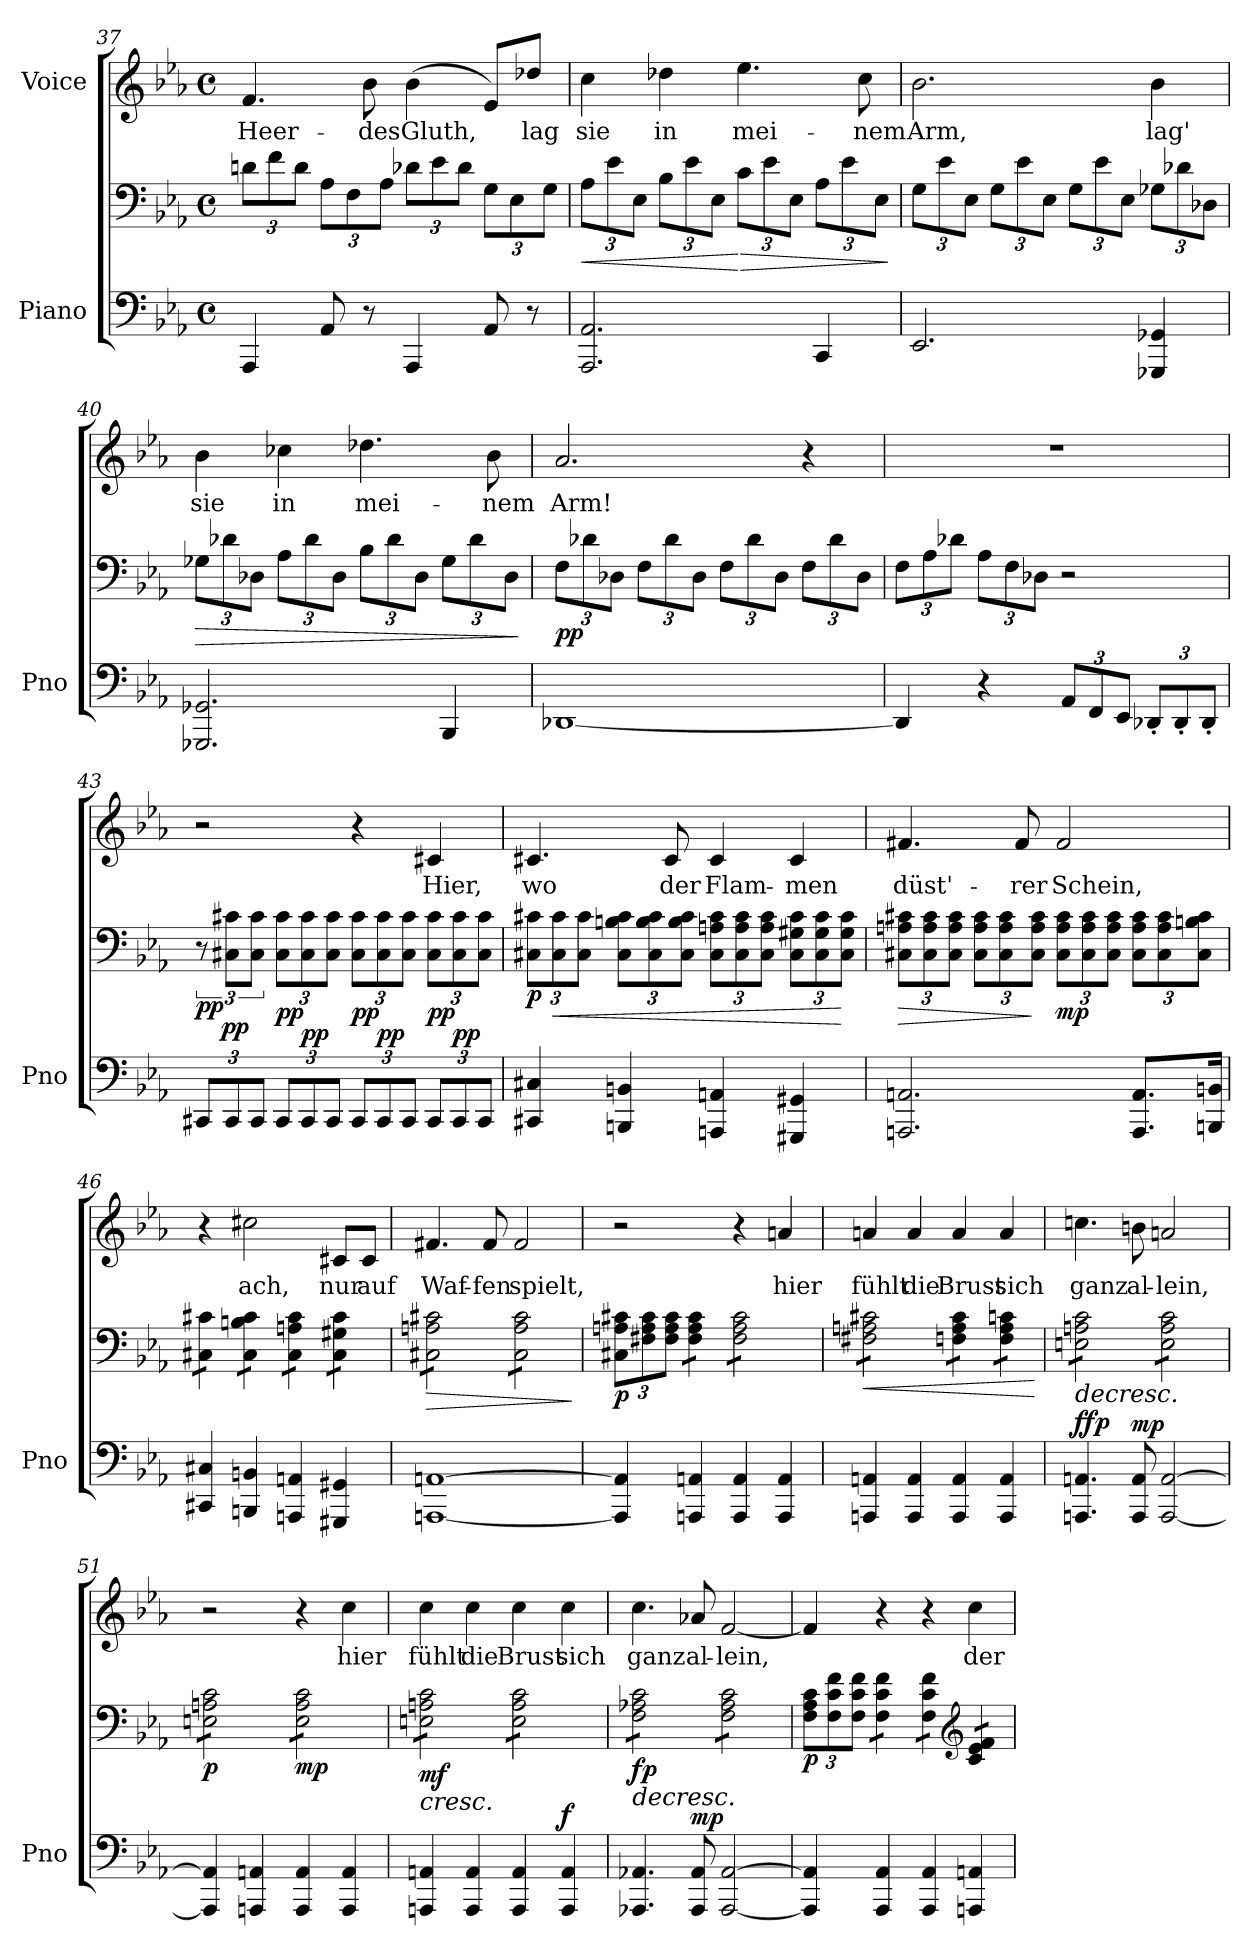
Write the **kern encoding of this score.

**kern	**kern	**dynam	**kern	**text
*part2	*part2	*part2	*part1	*part1
*staff3	*staff2	*staff2/3	*staff1	*staff1
*I"Piano	*	*	*I"Voice	*
*I'Pno	*	*	*	*
!!LO:LB:g=z
*clefF4	*clefF4	*	*clefG2	*
*k[b-e-a-]	*k[b-e-a-]	*	*k[b-e-a-]	*
*M4/4	*M4/4	*	*M4/4	*
*met(c)	*met(c)	*	*met(c)	*
*	*Xbrackettup	*	*	*
=37	=37	=37	=37	=37
!	!	!	!	!LO:LY:b
4AAA-/	12dn\L	.	4.f/	Heer-
.	12f\	.	.	.
.	12d\J	.	.	.
8AA-/	12A-\L	.	.	.
.	12F\	.	.	.
!	!	!	!	!LO:LY:b
8r	.	.	8b-\	-des
.	12A-\J	.	.	.
!	!	!	!	!LO:LY:b
4AAA-/	12d-X\L	.	(4b-\	Gluth,
.	12e-\	.	.	.
.	12d-\J	.	.	.
8AA-/	12G\L	.	8e-/L)	.
.	12E-\	.	.	.
!	!	!	!	!LO:LY:b
8r	.	.	8dd-X/J	lag
.	12G\J	.	.	.
=38	=38	=38	=38	=38
!	!	!LO:HP:b	!	!LO:LY:b
2.AAA-/ 2.AA-/	12A-\L	<	4cc\	sie
.	12e-\	.	.	.
.	12E-\J	.	.	.
!	!	!	!	!LO:LY:b
.	12B-\L	.	4dd-X\	in
.	12e-\	.	.	.
.	12E-\J	.	.	.
!	!	!LO:HP:n=1:b	!	!LO:LY:b
.	12c\L	[ >	4.ee-\	mei-
.	12e-\	.	.	.
.	12E-\J	.	.	.
4CC/	12A-\L	.	.	.
.	12e-\	.	.	.
!	!	!	!	!LO:LY:b
.	.	.	8cc\	-nem
.	12E-\J	.	.	.
.	.	]	.	.
=39	=39	=39	=39	=39
!	!	!	!	!LO:LY:b
2.EE-/	12G\L	.	2.b-\	Arm,
.	12e-\	.	.	.
.	12E-\J	.	.	.
.	12G\L	.	.	.
.	12e-\	.	.	.
.	12E-\J	.	.	.
.	12G\L	.	.	.
.	12e-\	.	.	.
.	12E-\J	.	.	.
!	!	!	!	!LO:LY:b
4GGG-X/ 4GG-X/	12G-X\L	.	4b-\	lag'
.	12d-X\	.	.	.
.	12D-X\J	.	.	.
=40	=40	=40	=40	=40
!	!	!LO:HP:b	!	!LO:LY:b
2.GGG-X/ 2.GG-X/	12G-X\L	>	4b-\	sie
.	12d-X\	.	.	.
.	12D-X\J	.	.	.
!	!	!	!	!LO:LY:b
.	12A-\L	.	4cc-X\	in
.	12d-\	.	.	.
.	12D-\J	.	.	.
!	!	!	!	!LO:LY:b
.	12B-\L	.	4.dd-X\	mei-
.	12d-\	.	.	.
.	12D-\J	.	.	.
4BBB-/	12G-\L	.	.	.
.	12d-\	.	.	.
!	!	!	!	!LO:LY:b
.	.	.	8b-\	-nem
.	12D-\J	.	.	.
.	.	]	.	.
!!LO:LB:g=z
=41	=41	=41	=41	=41
!	!	!LO:DY:b	!	!LO:LY:b
[1DD-X	12F\L	pp	2.a-/	Arm!
.	12d-X\	.	.	.
.	12D-X\J	.	.	.
.	12F\L	.	.	.
.	12d-\	.	.	.
.	12D-\J	.	.	.
.	12F\L	.	.	.
.	12d-\	.	.	.
.	12D-\J	.	.	.
.	12F\L	.	4r	.
.	12d-\	.	.	.
.	12D-\J	.	.	.
=42	=42	=42	=42	=42
4DD-/]	12F\L	.	1r	.
.	12A-\	.	.	.
.	12d-X\J	.	.	.
4r	12A-\L	.	.	.
.	12F\	.	.	.
.	12D-X\J	.	.	.
*Xbrackettup	*	*	*	*
12AA-/L	2r	.	.	.
12FF/	.	.	.	.
12EE-/J	.	.	.	.
12DD-X'/L	.	.	.	.
12DD-'/	.	.	.	.
12DD-'/J	.	.	.	.
=43	=43	=43	=43	=43
*	*brackettup	*	*	*
*	*	*	*MM91	*
!	!	!LO:DY:b	!	!
12CC#X/L	12r	pp	2r	.
!	!	!LO:DY:b	!	!
12CC#/	12C#X\ 12c#X\L	pp	.	.
12CC#/J	12C#\ 12c#\J	.	.	.
*	*Xbrackettup	*	*	*
!	!	!LO:DY:b	!	!
12CC#/L	12C#\ 12c#\L	pp	.	.
!	!	!LO:DY:b	!	!
12CC#/	12C#\ 12c#\	pp	.	.
12CC#/J	12C#\ 12c#\J	.	.	.
*	*	*	*MM88	*
!	!	!LO:DY:b	!	!
12CC#/L	12C#\ 12c#\L	pp	4r	.
!	!	!LO:DY:b	!	!
12CC#/	12C#\ 12c#\	pp	.	.
12CC#/J	12C#\ 12c#\J	.	.	.
!	!	!LO:DY:b	!	!LO:LY:b
12CC#/L	12C#\ 12c#\L	pp	4c#X/	Hier,
!	!	!LO:DY:b	!	!
12CC#/	12C#\ 12c#\	pp	.	.
12CC#/J	12C#\ 12c#\J	.	.	.
=44	=44	=44	=44	=44
!	!	!LO:DY:b	!	!LO:LY:b
4CC#X/ 4C#X/	12C#X\ 12c#X\L	p	4.c#X/	wo
!	!	!LO:HP:b	!	!
.	12C#\ 12c#\	<	.	.
.	12C#\ 12c#\J	.	.	.
4BBBn/ 4BBn/	12C#\ 12Bn\ 12c#\L	.	.	.
.	12C#\ 12B\ 12c#\	.	.	.
!	!	!	!	!LO:LY:b
.	.	.	8c#/	der
.	12C#\ 12B\ 12c#\J	.	.	.
!	!	!	!	!LO:LY:b
4AAAn/ 4AAn/	12C#\ 12An\ 12c#\L	.	4c#/	Flam-
.	12C#\ 12A\ 12c#\	.	.	.
.	12C#\ 12A\ 12c#\J	.	.	.
!	!	!	!	!LO:LY:b
4GGG#X/ 4GG#X/	12C#\ 12G#X\ 12c#\L	.	4c#/	-men
.	12C#\ 12G#\ 12c#\	.	.	.
.	12C#\ 12G#\ 12c#\J	[	.	.
!!LO:PB:g=z
=45	=45	=45	=45	=45
!	!	!LO:HP:b	!	!LO:LY:b
2.AAAn/ 2.AAn/	12C#X\ 12An\ 12c#X\L	>	4.f#X/	düst'-
.	12C#\ 12A\ 12c#\	.	.	.
.	12C#\ 12A\ 12c#\J	.	.	.
.	12C#\ 12A\ 12c#\L	.	.	.
.	12C#\ 12A\ 12c#\	.	.	.
!	!	!	!	!LO:LY:b
.	.	.	8f#/	-rer
.	12C#\ 12A\ 12c#\J	]	.	.
!	!	!LO:DY:b	!	!LO:LY:b
.	12C#\ 12A\ 12c#\L	mp	2f#/	Schein,
.	12C#\ 12A\ 12c#\	.	.	.
.	12C#\ 12A\ 12c#\J	.	.	.
8.AAA/ 8.AA/L	12C#\ 12A\ 12c#\L	.	.	.
.	12C#\ 12A\ 12c#\	.	.	.
.	12C#\ 12Bn\ 12c#\J	.	.	.
16BBBn/ 16BBn/Jk	.	.	.	.
=46	=46	=46	=46	=46
*	*tremolo	*	*	*
4CC#X/ 4C#X/	12C#X\ 12c#X\L	.	4r	.
.	12C#X\ 12c#X\	.	.	.
.	12C#X\ 12c#X\J	.	.	.
!	!	!	!	!LO:LY:b
4BBBn/ 4BBn/	12C#\ 12Bn\ 12c#\L	.	2cc#X\	ach,
.	12C#\ 12Bn\ 12c#\	.	.	.
.	12C#\ 12Bn\ 12c#\J	.	.	.
4AAAn/ 4AAn/	12C#\ 12An\ 12c#\L	.	.	.
.	12C#\ 12An\ 12c#\	.	.	.
.	12C#\ 12An\ 12c#\J	.	.	.
!	!	!	!	!LO:LY:b
4GGG#X/ 4GG#X/	12C#\ 12G#X\ 12c#\L	.	8c#X/L	nur
.	12C#\ 12G#X\ 12c#\	.	.	.
!	!	!	!	!LO:LY:b
.	.	.	8c#/J	auf
.	12C#\ 12G#X\ 12c#\J	.	.	.
=47	=47	=47	=47	=47
!	!	!LO:HP:b	!	!LO:LY:b
[1AAAn [1AAn	12C#X\ 12An\ 12c#X\L	>	4.f#X/	Waf-
.	12C#X\ 12An\ 12c#X\	.	.	.
.	12C#X\ 12An\ 12c#X\	.	.	.
.	12C#X\ 12An\ 12c#X\	.	.	.
.	12C#X\ 12An\ 12c#X\	.	.	.
!	!	!	!	!LO:LY:b
.	.	.	8f#/	-fen
.	12C#X\ 12An\ 12c#X\J	.	.	.
!	!	!	!	!LO:LY:b
.	12C#\ 12A\ 12c#\L	.	2f#/	spielt,
.	12C#\ 12A\ 12c#\	.	.	.
.	12C#\ 12A\ 12c#\	.	.	.
.	12C#\ 12A\ 12c#\	.	.	.
.	12C#\ 12A\ 12c#\	.	.	.
.	12C#\ 12A\ 12c#\J	.	.	.
*	*Xtremolo	*	*	*
.	.	]	.	.
=48	=48	=48	=48	=48
!	!	!LO:DY:b	!	!
4AAA/] 4AA/]	12C#X\ 12An\ 12c#X\L	p	2r	.
.	12F#X\ 12A\ 12c#\	.	.	.
.	12F#\ 12A\ 12c#\J	.	.	.
*	*tremolo	*	*	*
4AAAn/ 4AAn/	12F#\ 12A\ 12c#\L	.	.	.
.	12F#\ 12A\ 12c#\	.	.	.
.	12F#\ 12A\ 12c#\J	.	.	.
4AAA/ 4AA/	12F#\ 12A\ 12c#\L	.	4r	.
.	12F#\ 12A\ 12c#\	.	.	.
.	12F#\ 12A\ 12c#\	.	.	.
!	!	!	!	!LO:LY:b
4AAA/ 4AA/	12F#\ 12A\ 12c#\	.	4an/	hier
.	12F#\ 12A\ 12c#\	.	.	.
.	12F#\ 12A\ 12c#\J	.	.	.
=49	=49	=49	=49	=49
!	!	!LO:HP:b	!	!LO:LY:b
4AAAn/ 4AAn/	12F#X\ 12An\ 12c#X\L	<	4an/	fühlt
.	12F#X\ 12An\ 12c#X\	.	.	.
.	12F#X\ 12An\ 12c#X\	.	.	.
!	!	!	!	!LO:LY:b
4AAA/ 4AA/	12F#X\ 12An\ 12c#X\	.	4a/	die
.	12F#X\ 12An\ 12c#X\	.	.	.
.	12F#X\ 12An\ 12c#X\J	.	.	.
!	!	!	!	!LO:LY:b
4AAA/ 4AA/	12Fn\ 12A\ 12c#\L	.	4a/	Brust
.	12Fn\ 12A\ 12c#\	.	.	.
.	12Fn\ 12A\ 12c#\J	.	.	.
!	!	!	!	!LO:LY:b
4AAA/ 4AA/	12F\ 12A\ 12cn\L	.	4a/	sich
.	12F\ 12A\ 12cn\	.	.	.
.	12F\ 12A\ 12cn\J	.	.	.
.	.	[	.	.
!!LO:LB:g=z
=50	=50	=50	=50	=50
!	!	!LO:HP:b	!	!LO:LY:b
!	!	!LO:DY:n=1:a=2	!	!
!	!	!LO:DY:n=2:b	!	!
4.AAAn/ 4.AAn/	12En\ 12An\ 12c\L	> f fp	4.ccn\	ganz
.	12En\ 12An\ 12c\	.	.	.
.	12En\ 12An\ 12c\	.	.	.
.	12En\ 12An\ 12c\	.	.	.
.	12En\ 12An\ 12c\	.	.	.
!	!	!LO:DY:n=3:a=2	!	!LO:LY:b
8AAA/ 8AA/	.	mp	8bn\	al-
.	12En\ 12An\ 12c\J	.	.	.
!	!	!	!	!LO:LY:b
[2AAA/ [2AA/	12E\ 12A\ 12c\L	]	2an/	-lein,
.	12E\ 12A\ 12c\	.	.	.
.	12E\ 12A\ 12c\	.	.	.
.	12E\ 12A\ 12c\	.	.	.
.	12E\ 12A\ 12c\	.	.	.
.	12E\ 12A\ 12c\J	.	.	.
=51	=51	=51	=51	=51
!	!	!LO:DY:b	!	!
4AAA/] 4AA/]	12En\ 12An\ 12c\L	p	2r	.
.	12En\ 12An\ 12c\	.	.	.
.	12En\ 12An\ 12c\	.	.	.
4AAAn/ 4AAn/	12En\ 12An\ 12c\	.	.	.
.	12En\ 12An\ 12c\	.	.	.
.	12En\ 12An\ 12c\J	.	.	.
!	!	!LO:DY:b	!	!
4AAA/ 4AA/	12E\ 12A\ 12c\L	mp	4r	.
.	12E\ 12A\ 12c\	.	.	.
.	12E\ 12A\ 12c\	.	.	.
!	!	!	!	!LO:LY:b
4AAA/ 4AA/	12E\ 12A\ 12c\	.	4cc\	hier
.	12E\ 12A\ 12c\	.	.	.
.	12E\ 12A\ 12c\J	.	.	.
=52	=52	=52	=52	=52
!	!	!LO:HP:b	!	!LO:LY:b
!	!	!LO:DY:n=1:b	!	!
4AAAn/ 4AAn/	12En\ 12An\ 12c\L	< mf	4cc\	fühlt
.	12En\ 12An\ 12c\	.	.	.
.	12En\ 12An\ 12c\	.	.	.
!	!	!	!	!LO:LY:b
4AAA/ 4AA/	12En\ 12An\ 12c\	.	4cc\	die
.	12En\ 12An\ 12c\	.	.	.
.	12En\ 12An\ 12c\J	.	.	.
!	!	!	!	!LO:LY:b
4AAA/ 4AA/	12E\ 12A\ 12c\L	.	4cc\	Brust
.	12E\ 12A\ 12c\	.	.	.
.	12E\ 12A\ 12c\	.	.	.
!	!	!LO:DY:n=2:a=2	!	!LO:LY:b
4AAA/ 4AA/	12E\ 12A\ 12c\	f	4cc\	sich
.	12E\ 12A\ 12c\	.	.	.
.	12E\ 12A\ 12c\J	.	.	.
.	.	[	.	.
=53	=53	=53	=53	=53
!	!	!LO:HP:b	!	!LO:LY:b
!	!	!LO:DY:n=1:b	!	!
4.AAA-X/ 4.AA-X/	12F\ 12A-X\ 12c\L	> fp	4.cc\	ganz
.	12F\ 12A-X\ 12c\	.	.	.
.	12F\ 12A-X\ 12c\	.	.	.
.	12F\ 12A-X\ 12c\	.	.	.
.	12F\ 12A-X\ 12c\	.	.	.
!	!	!LO:DY:n=2:a=2	!	!LO:LY:b
8AAA-/ 8AA-/	.	mp	8a-X/	al-
.	12F\ 12A-X\ 12c\J	.	.	.
!	!	!	!	!LO:LY:b
[2AAA-/ [2AA-/	12F\ 12A-\ 12c\L	.	[2f/	-lein,
.	12F\ 12A-\ 12c\	.	.	.
.	12F\ 12A-\ 12c\	.	.	.
.	12F\ 12A-\ 12c\	.	.	.
.	12F\ 12A-\ 12c\	.	.	.
.	12F\ 12A-\ 12c\J	.	.	.
*	*Xtremolo	*	*	*
.	.	]	.	.
=54	=54	=54	=54	=54
!	!	!LO:DY:b	!	!
4AAA-/] 4AA-/]	12F\ 12A-\ 12c\L	p	4f/]	.
.	12F\ 12c\ 12f\	.	.	.
.	12F\ 12c\ 12f\J	.	.	.
*	*tremolo	*	*	*
4AAA-/ 4AA-/	12F\ 12c\ 12f\L	.	4r	.
.	12F\ 12c\ 12f\	.	.	.
.	12F\ 12c\ 12f\J	.	.	.
4AAA-/ 4AA-/	12F\ 12c\ 12f\L	.	4r	.
.	12F\ 12c\ 12f\	.	.	.
.	12F\ 12c\ 12f\J	.	.	.
*	*clefG2	*	*	*
!	!	!	!	!LO:LY:b
4AAAn/ 4AAn/	12c/ 12e-/ 12f/L	.	4cc\	der
.	12c/ 12e-/ 12f/	.	.	.
.	12c/ 12e-/ 12f/J	.	.	.
*	*Xtremolo	*	*	*
=	=	=	=	=
*-	*-	*-	*-	*-
